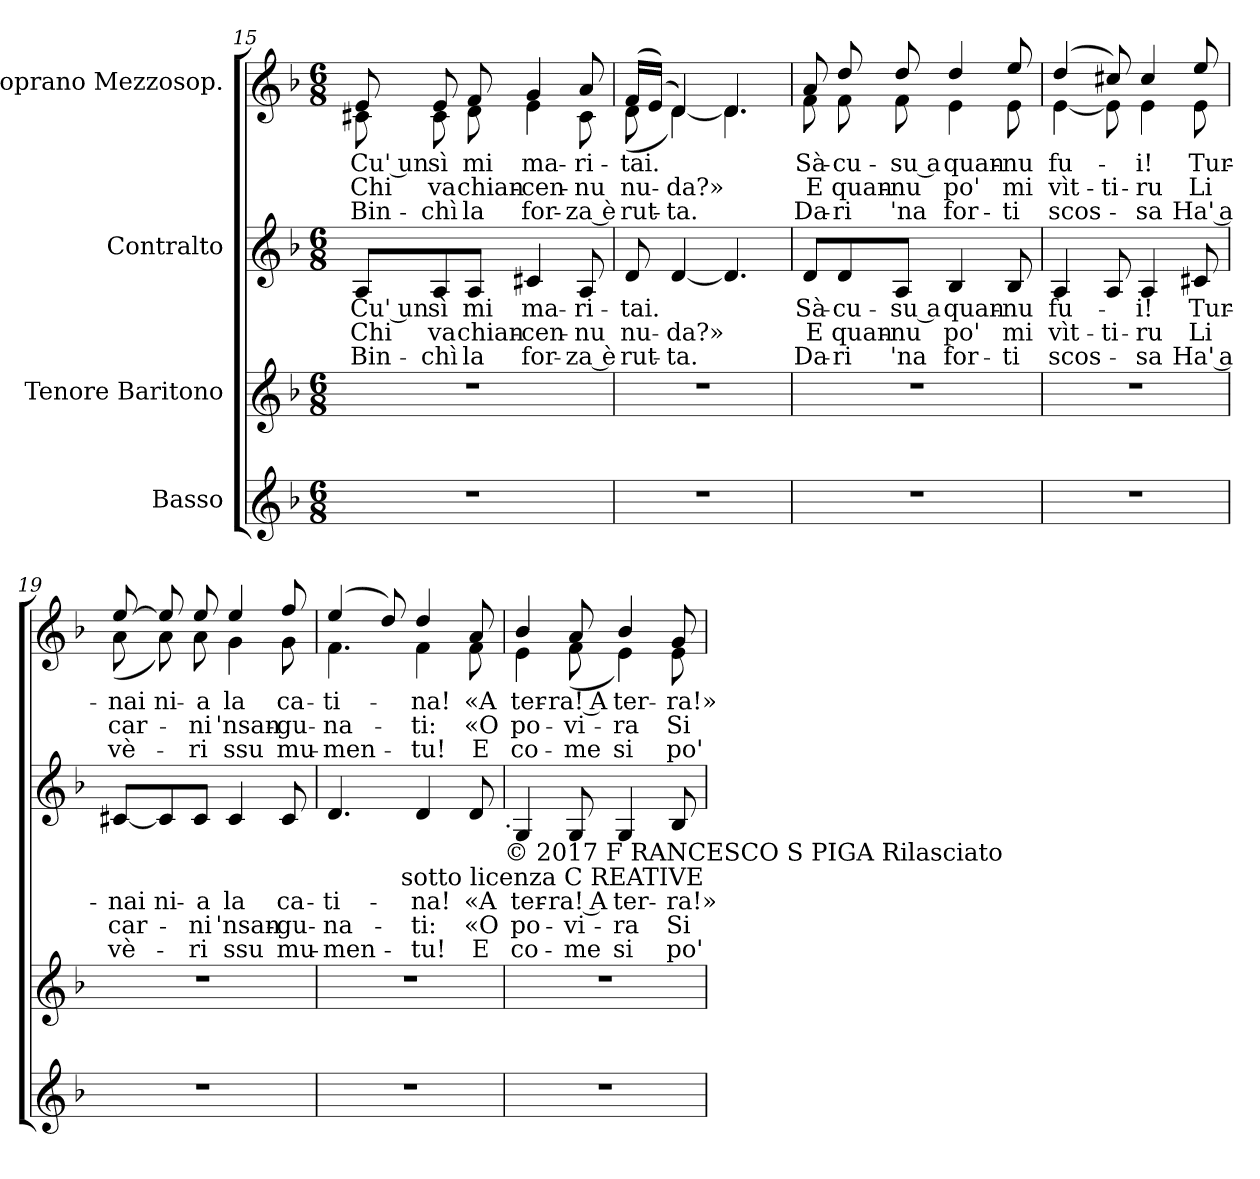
**kern	**kern	**kern	**text	**text	**text	**kern	**text	**text	**text
*part4	*part3	*part2	*part2	*part2	*part2	*part1	*part1	*part1	*part1
*staff4	*staff3	*staff2	*staff2	*staff2	*staff2	*staff1	*staff1	*staff1	*staff1
*I"Basso	*I"Tenore Baritono	*I"Contralto	*	*	*	*I"Soprano Mezzosop.	*	*	*
!!LO:LB:g=z
*clefG2	*clefG2	*clefG2	*	*	*	*clefG2	*	*	*
*k[b-]	*k[b-]	*k[b-]	*	*	*	*k[b-]	*	*	*
*F:	*F:	*F:	*	*	*	*F:	*	*	*
*M6/8	*M6/8	*M6/8	*	*	*	*M6/8	*	*	*
=15	=15	=15	=15	=15	=15	=15	=15	=15	=15
!	!	!	!LO:LY:a:rj	!LO:LY:a:rj	!LO:LY:a:rj	!	!LO:LY:b:rj	!LO:LY:b:rj	!LO:LY:b:rj
*	*	*	*	*	*	*^	*	*	*
2.r	2.r	8A/L	Cu' un	Chi	Bin-	8e/	8c#X\	Cu' un	Chi	Bin-
!	!	!	!LO:LY:a	!LO:LY:a	!LO:LY:a	!	!	!LO:LY:b	!LO:LY:b	!LO:LY:b
.	.	8A/	sì	va	-chì	8e/	8c#\	sì	va	-chì
!	!	!	!LO:LY:a	!LO:LY:a	!LO:LY:a	!	!	!LO:LY:b	!LO:LY:b	!LO:LY:b
.	.	8A/J	mi	chian-	la	8f/	8d\	-mi	chian-	la
!	!	!	!LO:LY:a	!LO:LY:a	!LO:LY:a	!	!	!LO:LY:b	!LO:LY:b	!LO:LY:b
.	.	4c#X/	ma-	-cen-	for-	4g/	4e\	ma-	cen-	for-
!	!	!	!LO:LY:a	!LO:LY:a	!LO:LY:a	!	!	!LO:LY:b	!LO:LY:b	!LO:LY:b
.	.	8A/	-ri-	-nu	-za è	8a/	8c#\	-ri-	-nu	-za è
=16	=16	=16	=16	=16	=16	=16	=16	=16	=16	=16
!	!	!	!LO:LY:a	!LO:LY:a	!LO:LY:a	!	!	!LO:LY:b	!LO:LY:b	!LO:LY:b
2.r	2.r	8d/	-tai.	nu-	rut-	(>16f/LL	(<8d\	tai.	-nu-	rut-
.	.	.	.	.	.	(16e/JJ)	.	.	.	.
!	!	!	!	!LO:LY:a	!LO:LY:a	!	!	!	!LO:LY:b	!LO:LY:b
.	.	[<4d/	.	-da?»	-ta.	4d/)	[<4d\)	.	-da?»	-ta.
.	.	4.d/]	.	.	.	4.d/	4.d\]	.	.	.
=17	=17	=17	=17	=17	=17	=17	=17	=17	=17	=17
!	!	!	!LO:LY:a	!LO:LY:a	!LO:LY:a	!	!	!LO:LY:b	!LO:LY:b	!LO:LY:b
2.r	2.r	8d/L	Sà-	E	Da-	8a/	8f\	Sà-	E	Da-
!	!	!	!LO:LY:a	!LO:LY:a	!LO:LY:a	!	!	!LO:LY:b	!LO:LY:b	!LO:LY:b
.	.	8d/	-cu-	quan-	-ri	8dd/	8f\	-cu-	quan-	-ri
!	!	!	!LO:LY:a:rj	!LO:LY:a:rj	!LO:LY:a:rj	!	!	!LO:LY:b:rj	!LO:LY:b:rj	!LO:LY:b:rj
.	.	8A/J	-su a	-nu	'na	8dd/	8f\	-su a	-nu	'na
!	!	!	!LO:LY:a	!LO:LY:a	!LO:LY:a	!	!	!LO:LY:b	!LO:LY:b	!LO:LY:b
.	.	4B-/	quan-	po'	for-	4dd/	4e\	quan-	po'	for-
!	!	!	!LO:LY:a	!LO:LY:a	!LO:LY:a	!	!	!LO:LY:b	!LO:LY:b	!LO:LY:b
.	.	8B-/	-nu	mi	-ti	8ee/	8e\	-nu	mi	-ti
=18	=18	=18	=18	=18	=18	=18	=18	=18	=18	=18
!	!	!	!LO:LY:a	!LO:LY:a	!LO:LY:a	!	!	!LO:LY:b	!LO:LY:b	!LO:LY:b
2.r	2.r	4A/	fu-	vìt-	scos-	(4dd/	[<4e\	fu-	vìt-	scos-
!	!	!	!	!LO:LY:a	!	!	!	!	!LO:LY:b	!
.	.	8A/	.	-ti-	.	8cc#X/)	8e\]	.	-ti-	.
!	!	!	!LO:LY:a	!LO:LY:a	!LO:LY:a	!	!	!LO:LY:b	!LO:LY:b	!LO:LY:b
.	.	4A/	-i!	-ru	-sa	4cc#/	4e\	-i!	-ru	-sa
!	!	!	!LO:LY:a	!LO:LY:a	!LO:LY:a	!	!	!LO:LY:b	!LO:LY:b	!LO:LY:b
.	.	8c#X/	Tur-	Li	Ha' a	8ee/	8e\	Tur-	Li	Ha' a
=19	=19	=19	=19	=19	=19	=19	=19	=19	=19	=19
!	!	!	!LO:LY:a	!LO:LY:a	!LO:LY:a	!	!	!LO:LY:b	!LO:LY:b	!LO:LY:b
2.r	2.r	[<8c#X/L	-nai	car-	vè-	[>8ee/	(<8a\	-nai	car-	vè-
!	!	!	!LO:LY:a	!	!	!	!	!LO:LY:b	!	!
.	.	8c#/]	ni-	.	.	8ee/]	8a\)	ni-	.	.
!	!	!	!LO:LY:a	!LO:LY:a	!LO:LY:a	!	!	!LO:LY:b	!LO:LY:b	!LO:LY:b
.	.	8c#/J	-a	-ni	-ri	8ee/	8a\	-a	-ni	-ri
!	!	!	!LO:LY:a	!LO:LY:a	!LO:LY:a	!	!	!LO:LY:b	!LO:LY:b	!LO:LY:b
.	.	4c#/	la	'nsan-	ssu	4ee/	4g\	la	'nsan-	ssu
!	!	!	!LO:LY:a	!LO:LY:a	!LO:LY:a	!	!	!LO:LY:b	!LO:LY:b	!LO:LY:b
.	.	8c#/	ca-	-gu-	mu-	8ff/	8g\	ca-	-gu-	mu-
!!LO:LB:g=z	!!
=20	=20	=20	=20	=20	=20	=20	=20	=20	=20	=20
!	!	!	!LO:LY:a	!LO:LY:a	!LO:LY:a	!	!	!LO:LY:b	!LO:LY:b	!LO:LY:b
2.r	2.r	4.d/	-ti-	-na-	-men-	(4ee/	4.f\	-ti-	-na-	-men-
.	.	.	.	.	.	8dd/)	.	.	.	.
!	!	!	!LO:LY:a	!LO:LY:a	!LO:LY:a	!	!	!LO:LY:b	!LO:LY:b	!LO:LY:b
.	.	4d/	-na!	-ti:	-tu!	4dd/	4f\	-na!	-ti:	-tu!
!	!	!	!LO:LY:a	!LO:LY:a	!LO:LY:a	!	!	!LO:LY:b	!LO:LY:b	!LO:LY:b
.	.	8d/	«A	«O	E	8a/	8f\	«A	«O	E
!	!	!LO:TX:b:t=© 2017 F RANCESCO S PIGA Rilasciato	!	!	!	!	!	!	!	!
!	!	!LO:TX:b:t=.	!	!	!	!	!	!	!	!
=21	=21	=21	=21	=21	=21	=21	=21	=21	=21	=21
!	!	!	!LO:LY:a	!LO:LY:a	!LO:LY:a	!	!	!LO:LY:b	!LO:LY:b	!LO:LY:b
2.r	2.r	4G/	ter-	po-	co-	4b-/	4e\	ter-	po-	co-
!	!	!	!LO:LY:a:rj	!LO:LY:a:rj	!LO:LY:a:rj	!	!	!LO:LY:b:rj	!LO:LY:b:rj	!LO:LY:b:rj
.	.	8G/	-ra! A	-vi-	-me	8a/	(<8f\	-ra! A	-vi-	-me
!	!	!	!LO:LY:a	!LO:LY:a	!LO:LY:a	!	!	!LO:LY:b	!LO:LY:b	!LO:LY:b
.	.	4G/	ter-	-ra	si	4b-/	4e\)	ter-	-ra	si
!	!	!	!LO:LY:a	!LO:LY:a	!LO:LY:a	!	!	!LO:LY:b	!LO:LY:b	!LO:LY:b
.	.	8B-/	-ra!»	Si-	po'	8g/	8e\	-ra!»	Si-	po'
!	!	!LO:TX:b:t=sotto licenza C REATIVE	!	!	!	!	!	!	!	!
*	*	*	*	*	*	*v	*v	*	*	*
=	=	=	=	=	=	=	=	=	=
*-	*-	*-	*-	*-	*-	*-	*-	*-	*-
